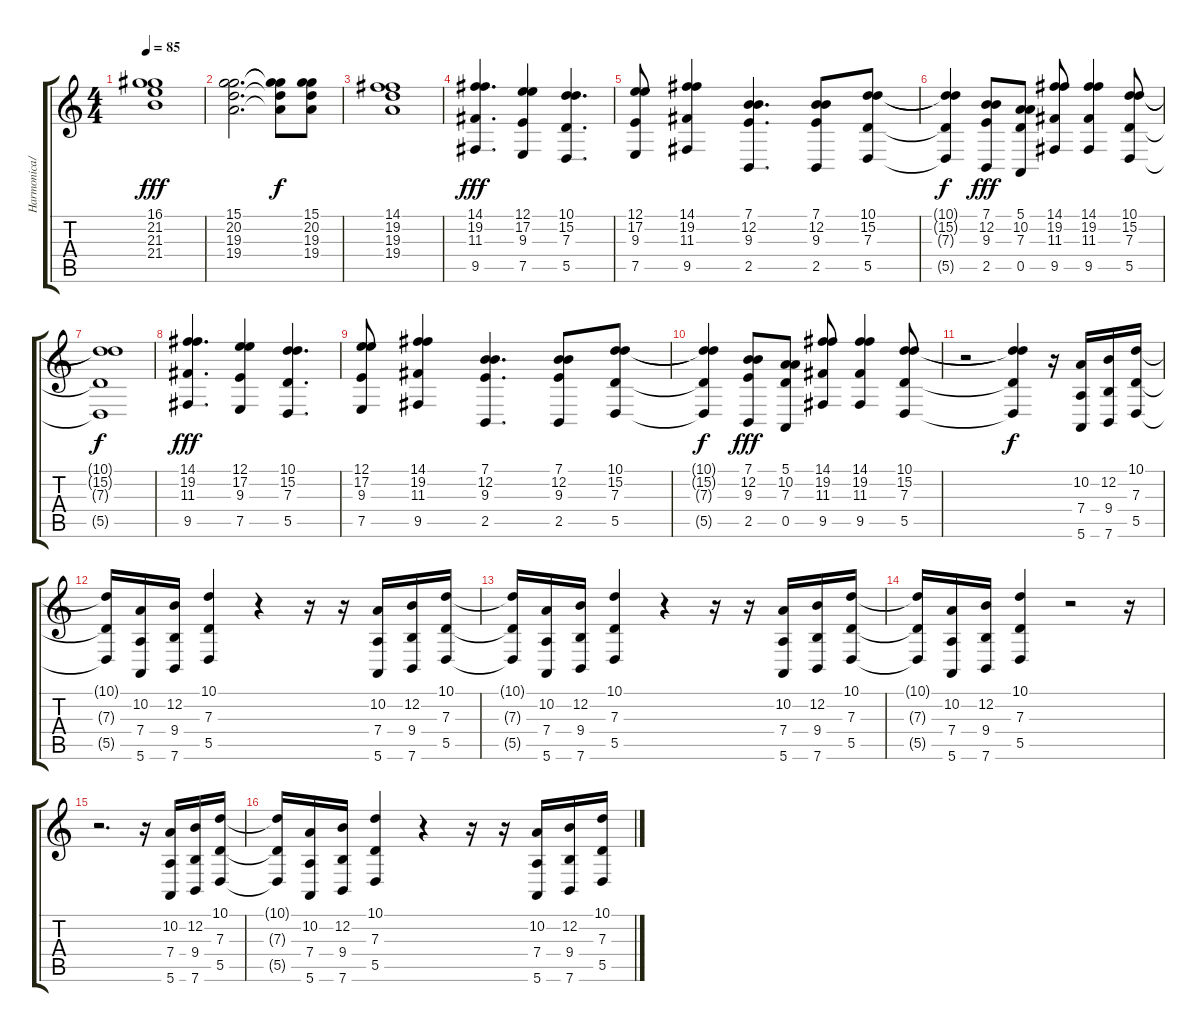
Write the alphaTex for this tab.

\track ("Harmonica/Brass" "Harmonica/") {instrument brasssection}
\staff {score tabs}
\tuning (E4 B3 G3 D3 A2 E2) {hide}
\ts (4 4)
\tempo 85
\clef g2
\ks c
(16.1 21.2 21.3 21.4).1{dy fff} |
(15.1 20.2 19.3 19.4).2{d} (15.1{t} 20.2{t} 19.3{t} 19.4{t}).8{dy f} (15.1 20.2 19.3 19.4).8 |
(14.1 19.2 19.3 19.4).1 |
(14.1 19.2 11.3 9.5).4{d dy fff volume 16} (12.1 17.2 9.3 7.5).4 (10.1 15.2 7.3 5.5).4{d} |
(12.1 17.2 9.3 7.5).8 (14.1 19.2 11.3 9.5).4 (7.1 12.2 9.3 2.5).4{d} (7.1 12.2 9.3 2.5).8 (10.1 15.2 7.3 5.5).8 |
(10.1{t} 15.2{t} 7.3{t} 5.5{t}).4{dy f} (7.1 12.2 9.3 2.5).8{dy fff} (5.1 10.2 7.3 0.5).8 (14.1 19.2 11.3 9.5).8 (14.1 19.2 11.3 9.5).4 (10.1 15.2 7.3 5.5).8 |
(10.1{t} 15.2{t} 7.3{t} 5.5{t}).1{dy f} |
(14.1 19.2 11.3 9.5).4{d dy fff volume 16} (12.1 17.2 9.3 7.5).4 (10.1 15.2 7.3 5.5).4{d} |
(12.1 17.2 9.3 7.5).8 (14.1 19.2 11.3 9.5).4 (7.1 12.2 9.3 2.5).4{d} (7.1 12.2 9.3 2.5).8 (10.1 15.2 7.3 5.5).8 |
(10.1{t} 15.2{t} 7.3{t} 5.5{t}).4{dy f} (7.1 12.2 9.3 2.5).8{dy fff} (5.1 10.2 7.3 0.5).8 (14.1 19.2 11.3 9.5).8 (14.1 19.2 11.3 9.5).4 (10.1 15.2 7.3 5.5).8 |
r.2 (10.1{t} 15.2{t} 7.3{t} 5.5{t}).4{dy f} r.16 (10.2 7.4 5.6).16{volume 14} (12.2 9.4 7.6).16 (10.1 7.3 5.5).16 |
(10.1{t} 7.3{t} 5.5{t}).16{volume 14} (10.2 7.4 5.6).16 (12.2 9.4 7.6).16 (10.1 7.3 5.5).4 r.4 r.16 r.16 (10.2 7.4 5.6).16 (12.2 9.4 7.6).16 (10.1 7.3 5.5).16 |
(10.1{t} 7.3{t} 5.5{t}).16{volume 14} (10.2 7.4 5.6).16 (12.2 9.4 7.6).16 (10.1 7.3 5.5).4 r.4 r.16 r.16 (10.2 7.4 5.6).16 (12.2 9.4 7.6).16 (10.1 7.3 5.5).16 |
(10.1{t} 7.3{t} 5.5{t}).16 (10.2 7.4 5.6).16 (12.2 9.4 7.6).16 (10.1 7.3 5.5).4 r.2 r.16 |
r.2{d} r.16 (10.2 7.4 5.6).16{volume 14} (12.2 9.4 7.6).16 (10.1 7.3 5.5).16 |
(10.1{t} 7.3{t} 5.5{t}).16{volume 14} (10.2 7.4 5.6).16 (12.2 9.4 7.6).16 (10.1 7.3 5.5).4 r.4 r.16 r.16 (10.2 7.4 5.6).16 (12.2 9.4 7.6).16 (10.1 7.3 5.5).16
